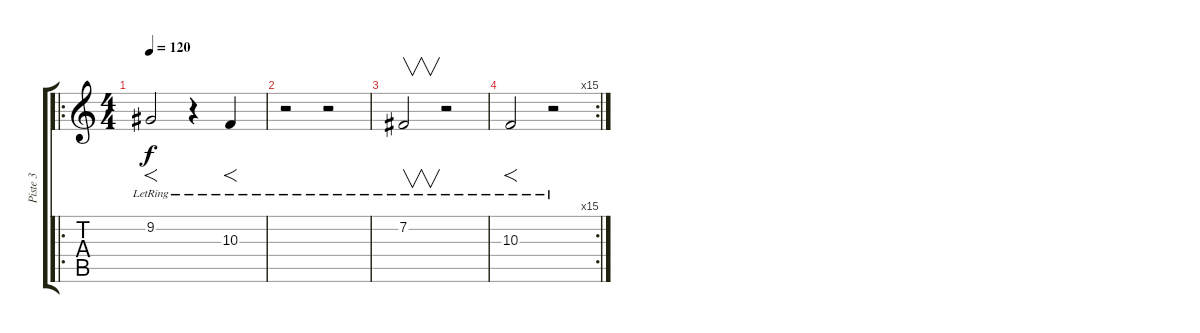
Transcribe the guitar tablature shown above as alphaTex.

\track ("Piste 3" "Piste 3") {instrument fx7echoes}
\staff {score tabs}
\tuning (E4 B3 G3 D3 A2 E2) {hide}
\ro
\ts (4 4)
\tempo 120
\clef g2
\ks c
9.2{lr}.2{f dy f instrument fx7echoes} r.4 10.3{lr}.4{f} |
r.2 r.2 |
7.2{lr}.2{v} r.2 |
\rc 15
10.3{lr}.2{f} r.2
